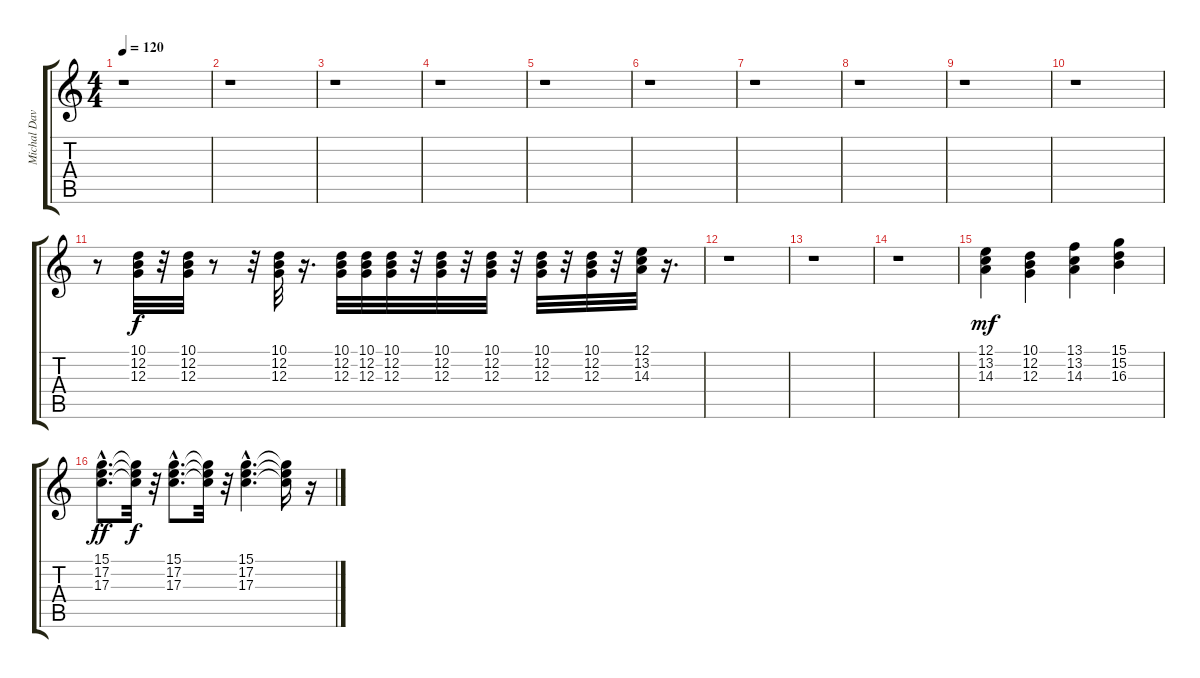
\track ("Michal David klávesy" "Michal Dav") {instrument lead2sawtooth}
\staff {score tabs}
\tuning (E4 B3 G3 D3 A2 E2) {hide}
\ts (4 4)
\tempo 120
\clef g2
\ks c
r.1{dy fff} |
r.1 |
r.1 |
r.1 |
r.1 |
r.1 |
r.1 |
r.1 |
r.1 |
r.1 |
r.8 (10.1 12.2 12.3).32{dy f volume 12} r.32 (10.1 12.2 12.3).32 r.8 r.32 (10.1 12.2 12.3).32 r.16{d} (10.1 12.2 12.3).32 (10.1 12.2 12.3).32 (10.1 12.2 12.3).32 r.32 (10.1 12.2 12.3).32 r.32 (10.1 12.2 12.3).32 r.32 (10.1 12.2 12.3).32 r.32 (10.1 12.2 12.3).32 r.32 (12.1 13.2 14.3).32 r.16{d} |
r.1 |
r.1 |
r.1 |
(12.1 13.2 14.3).4{dy mf volume 11} (10.1 12.2 12.3).4 (13.1 13.2 14.3).4 (15.1 15.2 16.3).4 |
(15.1{hac} 17.2{hac} 17.3{hac}).8{d dy ff volume 9} (15.1{t} 17.2{t} 17.3{t}).32{dy f} r.32 (15.1{hac} 17.2{hac} 17.3{hac}).8{d} (15.1{t} 17.2{t} 17.3{t}).32 r.32 (15.1{hac} 17.2{hac} 17.3{hac}).4{d} (15.1{t} 17.2{t} 17.3{t}).16 r.16
